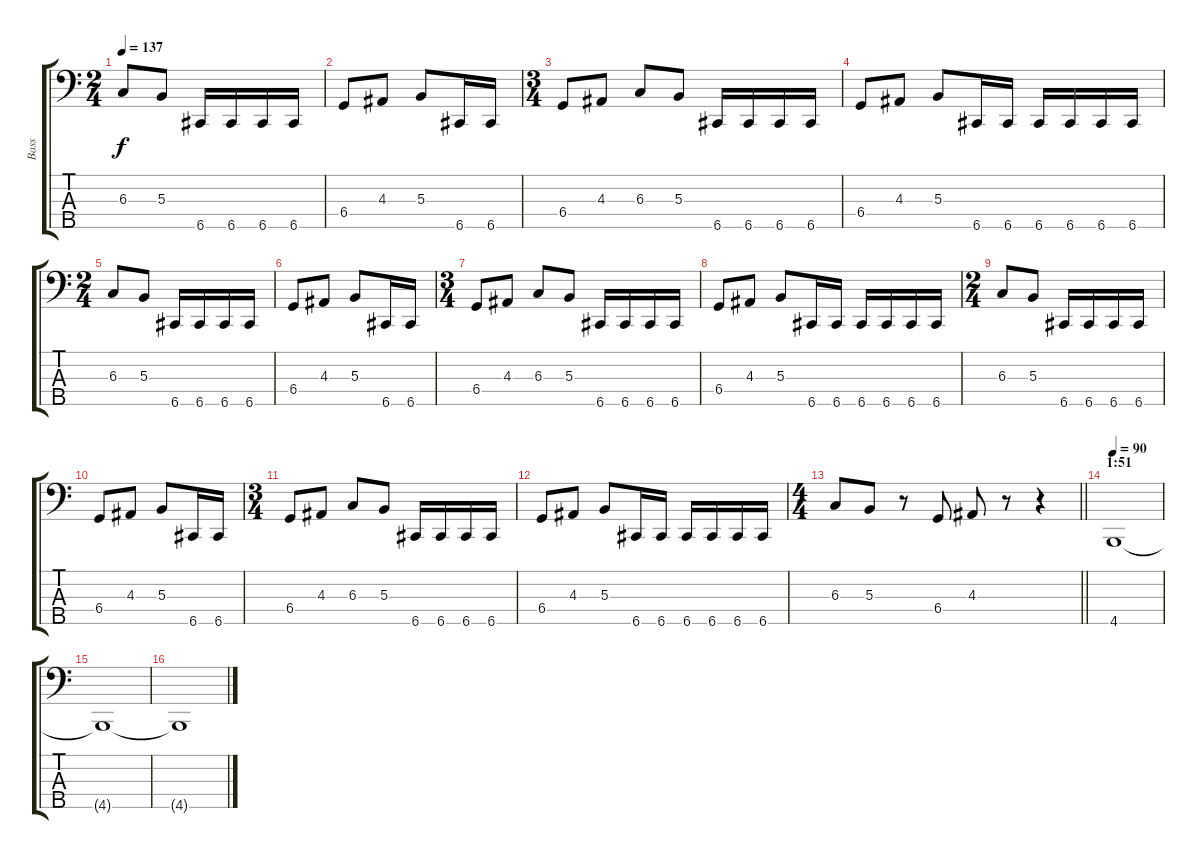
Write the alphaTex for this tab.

\track ("Bass" "Bass") {instrument electricbassfinger}
\staff {score tabs}
\tuning (E2 B1 Gb1 Db1 G0) {hide}
\ts (2 4)
\tempo 137
\clef f4
\ks c
6.3.8{dy f} 5.3.8 6.5.16 6.5.16 6.5.16 6.5.16 |
6.4.8 4.3.8 5.3.8 6.5.16 6.5.16 |
\ts (3 4)
6.4.8 4.3.8 6.3.8 5.3.8 6.5.16 6.5.16 6.5.16 6.5.16 |
6.4.8 4.3.8 5.3.8 6.5.16 6.5.16 6.5.16 6.5.16 6.5.16 6.5.16 |
\ts (2 4)
6.3.8 5.3.8 6.5.16 6.5.16 6.5.16 6.5.16 |
6.4.8 4.3.8 5.3.8 6.5.16 6.5.16 |
\ts (3 4)
6.4.8 4.3.8 6.3.8 5.3.8 6.5.16 6.5.16 6.5.16 6.5.16 |
6.4.8 4.3.8 5.3.8 6.5.16 6.5.16 6.5.16 6.5.16 6.5.16 6.5.16 |
\ts (2 4)
6.3.8 5.3.8 6.5.16 6.5.16 6.5.16 6.5.16 |
6.4.8 4.3.8 5.3.8 6.5.16 6.5.16 |
\ts (3 4)
6.4.8 4.3.8 6.3.8 5.3.8 6.5.16 6.5.16 6.5.16 6.5.16 |
6.4.8 4.3.8 5.3.8 6.5.16 6.5.16 6.5.16 6.5.16 6.5.16 6.5.16 |
\ts (4 4)
\barLineRight lightlight
6.3.8 5.3.8 r.8 6.4.8 4.3.8 r.8 r.4 |
\section ("" "1:51")
\tempo 90
4.5.1{volume 0} |
4.5{t}.1 |
4.5{t}.1
